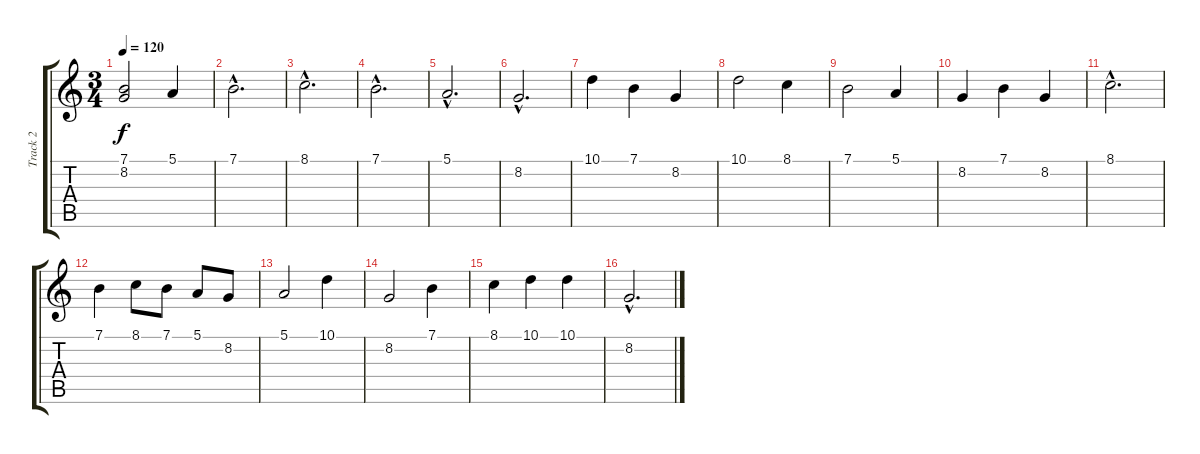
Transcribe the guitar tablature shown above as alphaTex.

\track ("Track 2" "Track 2") {instrument acousticgrandpiano}
\staff {score tabs}
\tuning (E4 B3 G3 D3 A2 E2) {hide}
\ts (3 4)
\tempo 120
\clef g2
\ks c
(7.1 8.2).2{dy f instrument acousticgrandpiano} 5.1.4 |
7.1{hac}.2{d} |
8.1{hac}.2{d} |
7.1{hac}.2{d} |
5.1{hac}.2{d} |
8.2{hac}.2{d} |
10.1.4 7.1.4 8.2.4 |
10.1.2 8.1.4 |
7.1.2 5.1.4 |
8.2.4 7.1.4 8.2.4 |
8.1{hac}.2{d} |
7.1.4 8.1.8 7.1.8 5.1.8 8.2.8 |
5.1.2 10.1.4 |
8.2.2 7.1.4 |
8.1.4 10.1.4 10.1.4 |
8.2{hac}.2{d}
